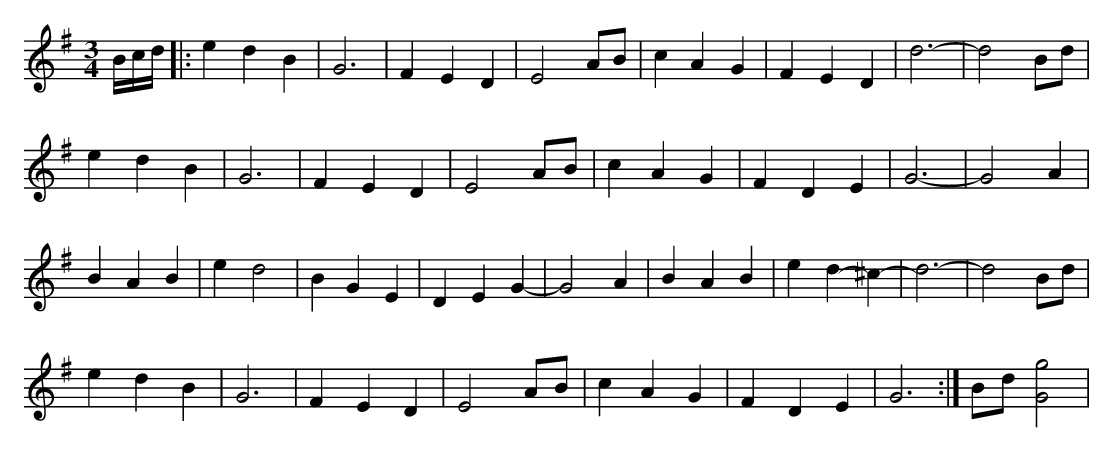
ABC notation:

X:1
M:3/4
K:G
B/c/d/|:e2 d2 B2|G6|F2 E2 D2|E4 AB|c2 A2 G2|F2 E2 D2|d6-|d4 Bd|
e2 d2 B2|G6|F2 E2 D2|E4 AB|c2 A2 G2|F2 D2 E2|G6-|G4 A2|
B2 A2 B2|e2 d4|B2 G2 E2|D2 E2 G2-|G4 A2|B2 A2 B2|e2 d2-^c2-|d6-|d4 Bd|
e2 d2 B2|G6|F2 E2 D2|E4 AB|c2 A2 G2|F2 D2 E2|G6:|Bd[g4G4]|
